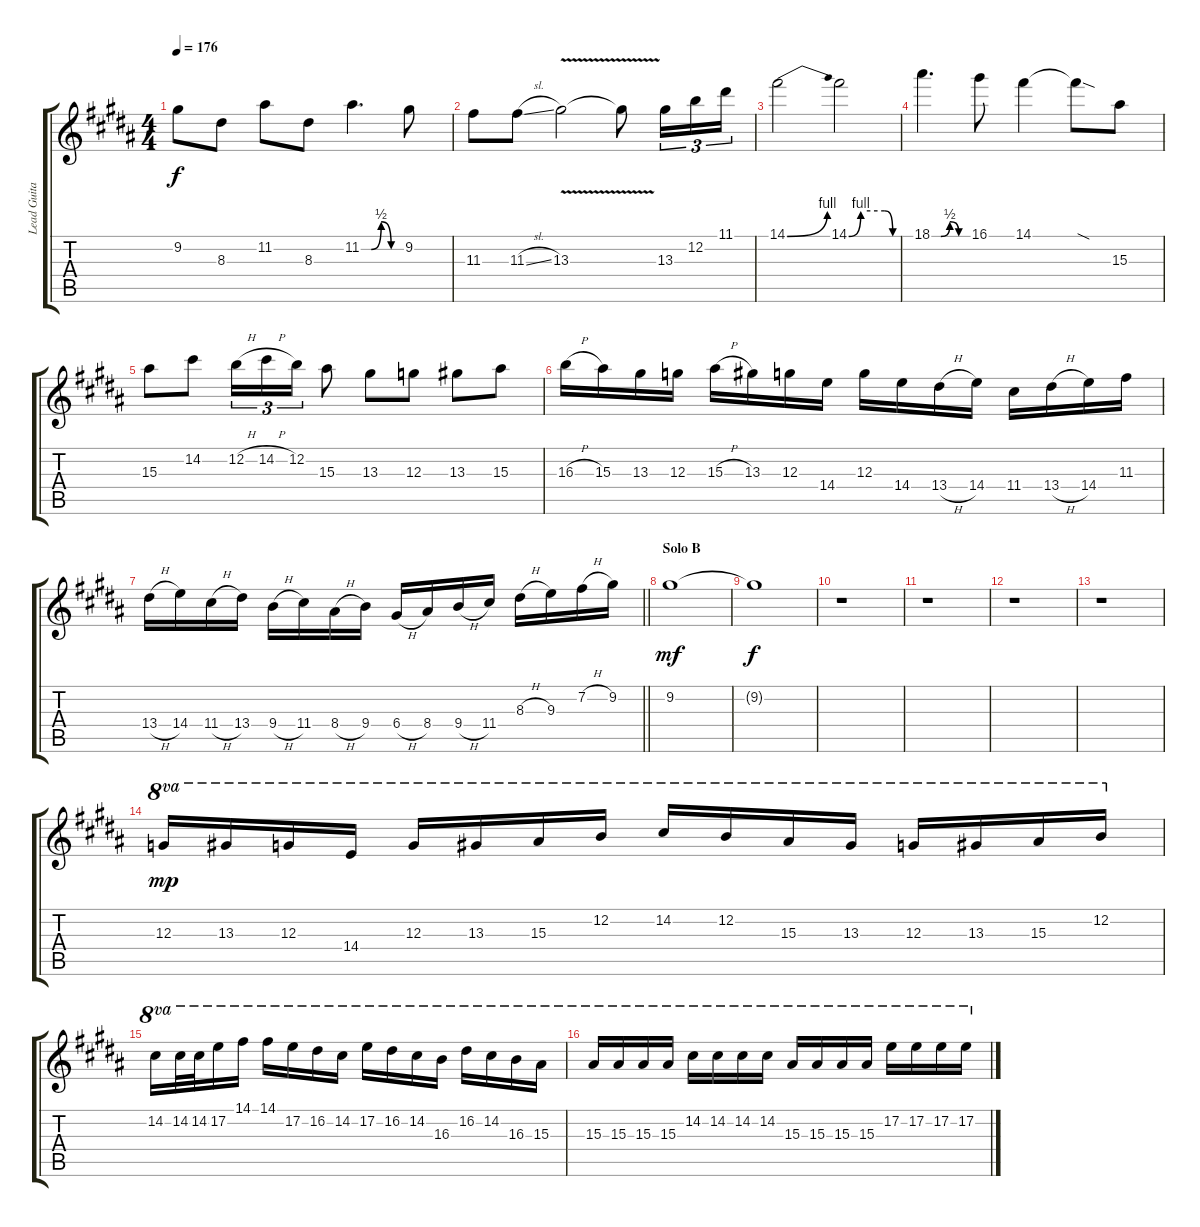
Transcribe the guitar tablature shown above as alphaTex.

\track ("Lead Guitar B" "Lead Guita") {instrument overdrivenguitar}
\staff {score tabs}
\tuning (E4 B3 G3 D3 A2 E2) {hide}
\ts (4 4)
\tempo 176
\clef g2
\ks g#minor
9.2{t}.8{dy f} 8.3.8 11.2.8 8.3.8 11.2{be (custom 0 0 15 0 30 2 45 0 60 0)}.4{d} 9.2.8 |
11.3.8 11.3{sl}.8 13.3{v}.2 13.3{t}.8 13.3.16{tu (3 2)} 12.2.16{tu (3 2)} 11.1.16{tu (3 2)} |
14.1{be (bend 0 0 60 4)}.2 14.1{be (custom 0 0 15 4 45 4 55 0 60 0)}.2 |
18.1{be (custom 0 0 15 0 30 2 45 0 60 0)}.4{d} 16.1.8 14.1.4 14.1{sod t}.8 15.3.8 |
15.3.8 14.2.8 12.2{h}.16{tu (3 2)} 14.2{h}.16{tu (3 2)} 12.2.16{tu (3 2)} 15.3.8 13.3.8 12.3.8 13.3.8 15.3.8 |
16.3{h}.16 15.3.16 13.3.16 12.3.16 15.3{h}.16 13.3.16 12.3.16 14.4.16 12.3.16 14.4.16 13.4{h}.16 14.4.16 11.4.16 13.4{h}.16 14.4.16 11.3.16 |
\barLineRight lightlight
13.4{h}.16 14.4.16 11.4{h}.16 13.4.16 9.4{h}.16 11.4.16 8.4{h}.16 9.4.16 6.4{h}.16 8.4.16 9.4{h}.16 11.4.16 8.3{h}.16 9.3.16 7.2{h}.16 9.2.16 |
\section ("" "Solo B")
9.2.1{dy mf volume 0} |
9.2{t}.1{dy f} |
r.1 |
r.1 |
r.1 |
r.1 |
12.3.16{ot 8va dy mp volume 12} 13.3.16{ot 8va} 12.3.16{ot 8va} 14.4.16{ot 8va} 12.3.16{ot 8va} 13.3.16{ot 8va} 15.3.16{ot 8va} 12.2.16{ot 8va} 14.2.16{ot 8va} 12.2.16{ot 8va} 15.3.16{ot 8va} 13.3.16{ot 8va} 12.3.16{ot 8va} 13.3.16{ot 8va} 15.3.16{ot 8va} 12.2.16{ot 8va} |
14.2.16{ot 8va} 14.2.32{ot 8va} 14.2.32{ot 8va} 17.2.16{ot 8va} 14.1.16{ot 8va} 14.1.16{ot 8va} 17.2.16{ot 8va} 16.2.16{ot 8va} 14.2.16{ot 8va} 17.2.16{ot 8va} 16.2.16{ot 8va} 14.2.16{ot 8va} 16.3.16{ot 8va} 16.2.16{ot 8va} 14.2.16{ot 8va} 16.3.16{ot 8va} 15.3.16{ot 8va} |
15.3.16{ot 8va} 15.3.16{ot 8va} 15.3.16{ot 8va} 15.3.16{ot 8va} 14.2.16{ot 8va} 14.2.16{ot 8va} 14.2.16{ot 8va} 14.2.16{ot 8va} 15.3.16{ot 8va} 15.3.16{ot 8va} 15.3.16{ot 8va} 15.3.16{ot 8va} 17.2.16{ot 8va} 17.2.16{ot 8va} 17.2.16{ot 8va} 17.2.16{ot 8va}
